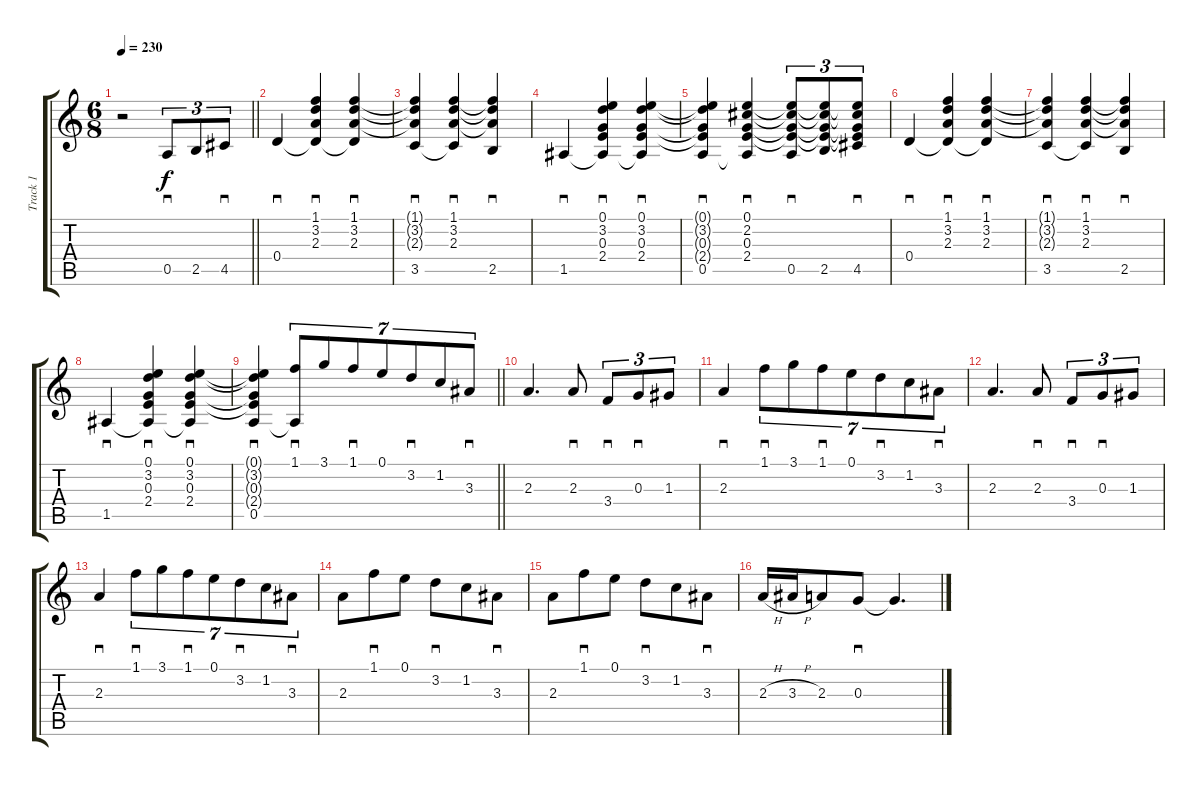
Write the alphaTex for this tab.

\track ("Track 1" "Track 1") {instrument acousticguitarnylon}
\staff {score tabs}
\tuning (E4 B3 G3 D3 A2 E2) {hide}
\ts (6 8)
\tempo 230
\clef g2
\barLineRight lightlight
\ks c
r.2{dy f instrument acousticguitarnylon} 0.5.8{sd tu (3 2)} 2.5.8{tu (3 2)} 4.5.8{sd tu (3 2)} |
0.4.4{sd} (1.1 3.2 2.3 0.4{t}).4{sd} (1.1 3.2 2.3 0.4{t}).4{sd} |
(1.1{t} 3.2{t} 2.3{t} 3.5).4{sd} (1.1 3.2 2.3 3.5{t}).4{sd} (1.1{t} 3.2{t} 2.3{t} 2.5).4{sd} |
1.5.4{sd} (0.1 3.2 0.3 2.4 1.5{t}).4{sd} (0.1 3.2 0.3 2.4 1.5{t}).4{sd} |
(0.1{t} 3.2{t} 0.3{t} 2.4{t} 0.5).4{sd} (0.1 2.2 0.3 2.4 0.5{t}).4{sd} (0.1{t} 2.2{t} 0.3{t} 2.4{t} 0.5).8{sd tu (3 2)} (0.1{t} 2.2{t} 0.3{t} 2.4{t} 2.5).8{tu (3 2)} (0.1{t} 2.2{t} 0.3{t} 2.4{t} 4.5).8{sd tu (3 2)} |
0.4.4{sd} (1.1 3.2 2.3 0.4{t}).4{sd} (1.1 3.2 2.3 0.4{t}).4{sd} |
(1.1{t} 3.2{t} 2.3{t} 3.5).4{sd} (1.1 3.2 2.3 3.5{t}).4{sd} (1.1{t} 3.2{t} 2.3{t} 2.5).4{sd} |
1.5.4{sd} (0.1 3.2 0.3 2.4 1.5{t}).4{sd} (0.1 3.2 0.3 2.4 1.5{t}).4{sd} |
\barLineRight lightlight
(0.1{t} 3.2{t} 0.3{t} 2.4{t} 0.5).4{sd} (1.1 0.5{t}).8{sd tu (7 4)} 3.1.8{tu (7 4)} 1.1.8{sd tu (7 4)} 0.1.8{tu (7 4)} 3.2.8{sd tu (7 4)} 1.2.8{tu (7 4)} 3.3.8{sd tu (7 4)} |
2.3.4{d} 2.3.8{sd} 3.4.8{sd tu (3 2)} 0.3.8{sd tu (3 2)} 1.3.8{tu (3 2)} |
2.3.4{sd} 1.1.8{sd tu (7 4)} 3.1.8{tu (7 4)} 1.1.8{sd tu (7 4)} 0.1.8{tu (7 4)} 3.2.8{sd tu (7 4)} 1.2.8{tu (7 4)} 3.3.8{sd tu (7 4)} |
2.3.4{d} 2.3.8{sd} 3.4.8{sd tu (3 2)} 0.3.8{sd tu (3 2)} 1.3.8{tu (3 2)} |
2.3.4{sd} 1.1.8{sd tu (7 4)} 3.1.8{tu (7 4)} 1.1.8{sd tu (7 4)} 0.1.8{tu (7 4)} 3.2.8{sd tu (7 4)} 1.2.8{tu (7 4)} 3.3.8{sd tu (7 4)} |
2.3.8 1.1.8{sd} 0.1.8 3.2.8{sd} 1.2.8 3.3.8{sd} |
2.3.8 1.1.8{sd} 0.1.8 3.2.8{sd} 1.2.8 3.3.8{sd} |
2.3{h}.16 3.3{h}.16 2.3.8 0.3.8{sd} 0.3{t}.4{d}
